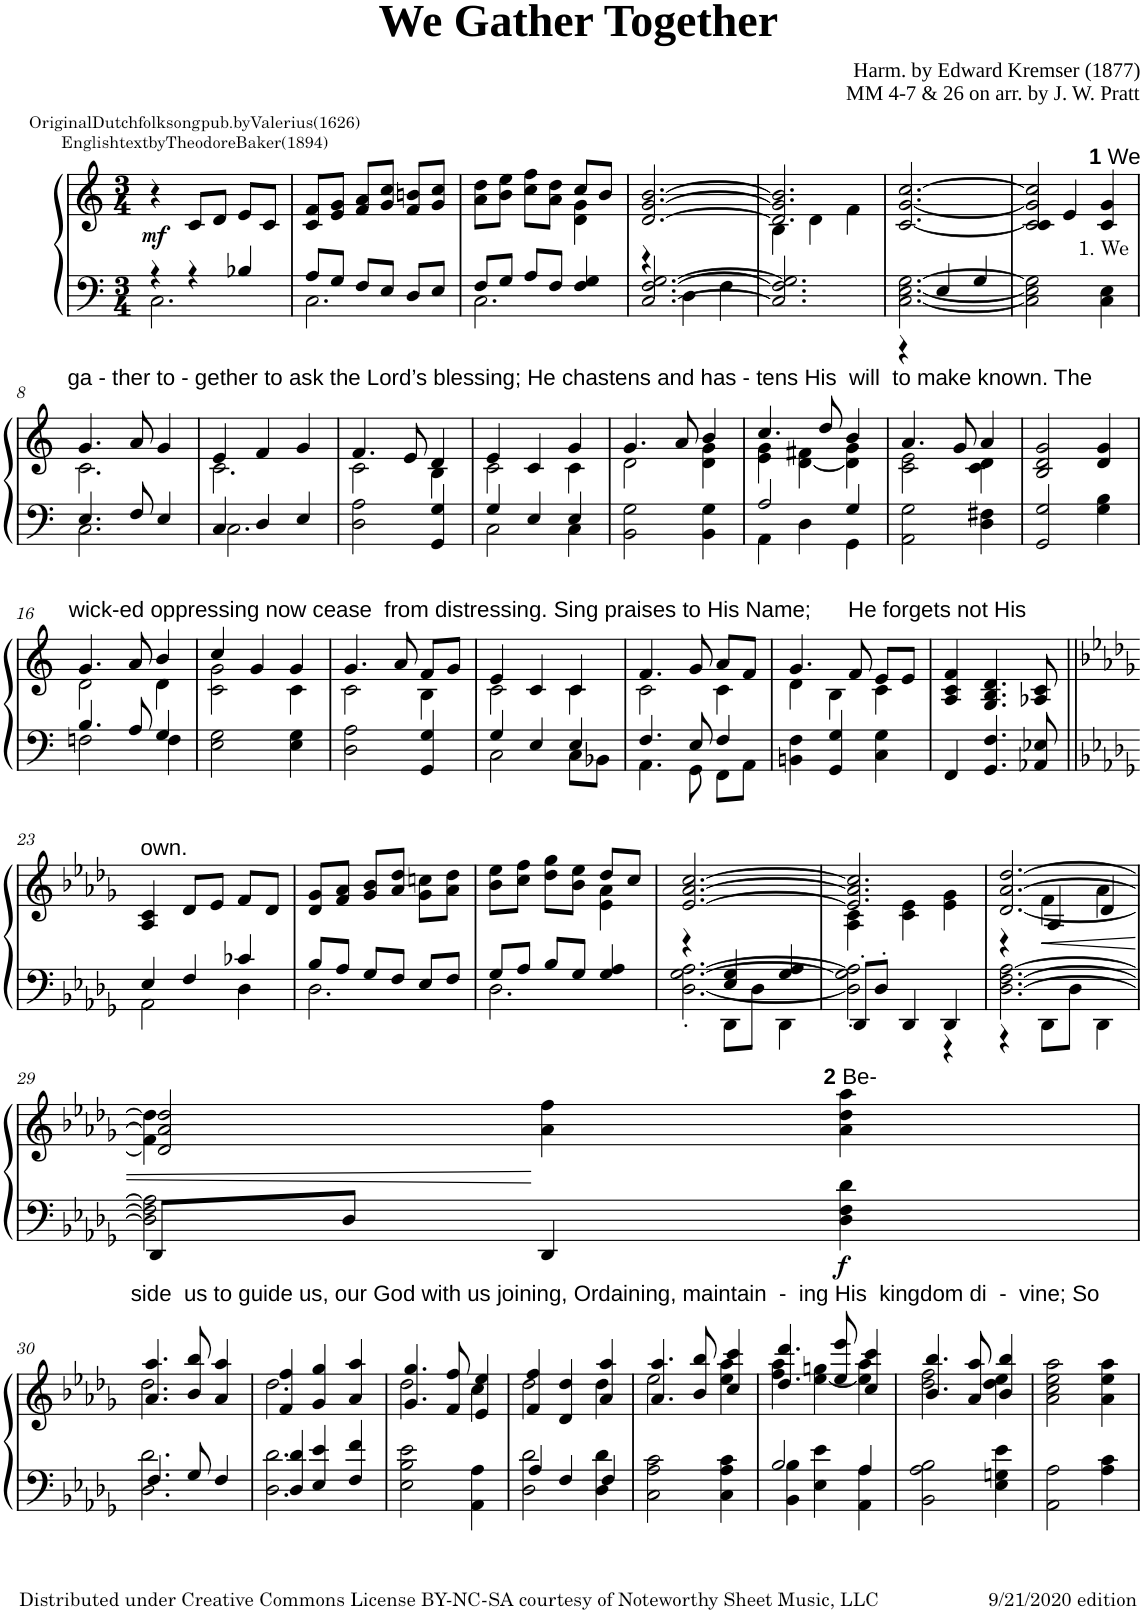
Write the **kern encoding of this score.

**kern	**kern	**text	**dynam
*part1	*part1	*part1	*part1
*staff2	*staff1	*staff1	*staff1/2
*I"Piano	*	*	*
*I'Pno	*	*	*
*clefF4	*clefG2	*	*
*k[]	*k[]	*	*
*M3/4	*M3/4	*	*
=1	=1	=1	=1
*^	*	*	*
!	!	!	!	!LO:DY:b
4r	2.C\	4r	.	mf
4r	.	8c/L	.	.
.	.	8d/J	.	.
4B-X/	.	8e/L	.	.
.	.	8c/J	.	.
=2	=2	=2	=2	=2
8A/L	2.C\	8c/ 8f/L	.	.
8G/J	.	8e/ 8g/J	.	.
8F/L	.	8f/ 8a/L	.	.
8E/J	.	8g/ 8cc/J	.	.
8D/L	.	8f/ 8bn/L	.	.
8E/J	.	8g/ 8cc/J	.	.
=3	=3	=3	=3	=3
*	*	*^	*	*
8F/L	2.C\	8a\ 8dd\L	2ryy	.	.
8G/J	.	8b\ 8ee\J	.	.	.
8A/L	.	8cc\ 8ff\L	.	.	.
8F/J	.	8a\ 8dd\J	.	.	.
4F/ 4G/	.	8cc/L	4d\ 4g\	.	.
.	.	8b/J	.	.	.
*	*	*v	*v	*	*
=4	=4	=4	=4	=4
*	*^	*	*	*
4r	[2.C/ [>2.F/ [>2.G/	4ryy	[2.d/ [2.g/ [2.b/	.	.
4D\	.	4ryy	.	.	.
4F\	.	4CC	.	.	.
=5	=5	=5	=5	=5	=5
*	*	*	*^	*	*
2.ryy	2.C/] 2.F/] 2.G/]	4ryy	2.d/] 2.g/] 2.b/]	4B\	.	.
.	.	4ryy	.	4d\	.	.
.	.	4CC	.	4f\	.	.
*	*	*	*v	*v	*	*
=6	=6	=6	=6	=6	=6
4ryy	[2.C\ [2.E\ [>2.G\	4r	[2.c/ [2.g/ [2.cc/	.	.
4E/	.	4ryy	.	.	.
4G/	.	4CC	.	.	.
=7	=7	=7	=7	=7	=7
*	*	*	*^	*	*
*	*	*	*	*^	*	*
2ryy	2C\] 2E\] 2G\]	4CC	2c/] 2g/] 2cc/]	2ryy	4c/	.	.
.	.	4CC	.	.	4e/	.	.
!	!	!	!LO:TX:a:B:t=1	!	!	!	!
!	!	!	!LO:TX:a:t=We	!	!	!	!
!	!	!	!	!	!	!LO:LY:b	!
4C\ 4E\	4ryy	4ryy	4c/ 4g/	4ryy	4ryy	1. We	.
!!LO:LB:g=z
=8	=8	=8	=8	=8	=8	=8	=8
!	!	!	!LO:TX:a:t=ga - ther to - gether to ask the Lord’s blessing; He chastens and has - tens His  will  to make known. The	!	!	!	!
*	*v	*v	*	*	*	*	*
*	*	*	*v	*v	*	*
4.E/	2.C\	4.g/	2.c\	.	.
8F/	.	8a/	.	.	.
4E/	.	4g/	.	.	.
=9	=9	=9	=9	=9	=9
4C/	2.C\	4e/	2.c\	.	.
4D/	.	4f/	.	.	.
4E/	.	4g/	.	.	.
*v	*v	*	*	*	*
=10	=10	=10	=10	=10
2D\ 2A\	4.f/	2c\	.	.
.	8e/	.	.	.
4GG/ 4G/	4d/	4B\	.	.
=11	=11	=11	=11	=11
*^	*	*	*	*
4G/	2C\	4e/	2c\	.	.
4E/	.	4c/	.	.	.
4E/	4C\	4g/	4c\	.	.
*v	*v	*	*	*	*
=12	=12	=12	=12	=12
2BB\ 2G\	4.g/	2d\	.	.
.	8a/	.	.	.
4BB\ 4G\	4b/	4d\ 4g\	.	.
=13	=13	=13	=13	=13
*^	*	*	*	*
2A/	4AA\	4.cc/	4e\ 4g\	.	.
.	4D\	.	[4d\ 4f#X\	.	.
.	.	8dd/	.	.	.
4G/	4GG\	4b/	4d\] 4g\	.	.
*v	*v	*	*	*	*
=14	=14	=14	=14	=14
2AA\ 2G\	4.a/	2c\ 2e\	.	.
.	8g/	.	.	.
4D\ 4F#X\	4a/	4c\ 4d\	.	.
*	*v	*v	*	*
=15	=15	=15	=15
2GG/ 2G/	2B/ 2d/ 2g/	.	.
4G\ 4B\	4d/ 4g/	.	.
!!LO:LB:g=z
=16	=16	=16	=16
*^	*^	*	*
!	!	!LO:TX:a:t=wick-ed oppressing now cease  from distressing. Sing praises to His Name;      He forgets not His	!	!	!
4.B/	2Fn\	4.g/	2d\	.	.
8A/	.	8a/	.	.	.
4G/	4F\	4b/	4d\	.	.
*v	*v	*	*	*	*
=17	=17	=17	=17	=17
2E\ 2G\	4cc/	2c\ 2g\	.	.
.	4g/	.	.	.
4E\ 4G\	4g/	4c\	.	.
=18	=18	=18	=18	=18
2D\ 2A\	4.g/	2c\	.	.
.	8a/	.	.	.
4GG/ 4G/	8f/L	4B\	.	.
.	8g/J	.	.	.
=19	=19	=19	=19	=19
*^	*	*	*	*
4G/	2C\	4e/	2c\	.	.
4E/	.	4c/	.	.	.
4E/	8C\L	4c/	4c\	.	.
.	8BB-X\J	.	.	.	.
=20	=20	=20	=20	=20	=20
4.F/	4.AA\	4.f/	2c\	.	.
8E/	8GG\	8g/	.	.	.
4F/	8FF\L	8a/L	4c\	.	.
.	8AA\J	8f/J	.	.	.
*v	*v	*	*	*	*
=21	=21	=21	=21	=21
4BBn\ 4F\	4.g/	4d\	.	.
4GG/ 4G/	.	4B\	.	.
.	8f/	.	.	.
4C\ 4G\	8e/L	4c\	.	.
.	8e/J	.	.	.
*	*v	*v	*	*
=22	=22	=22	=22
4FF/	4A/ 4c/ 4f/	.	.
4.GG/ 4.F/	4.G/ 4.B/ 4.d/	.	.
8AA-X/ 8E-X/	8A-X/ 8c/	.	.
!!LO:LB:g=z
=23||	=23||	=23||	=23||
*k[b-e-a-d-g-]	*k[b-e-a-d-g-]	*	*
*^	*	*	*
!	!	!LO:TX:a:t=own.	!	!
4E-/	2AA-\	4A-/ 4c/	.	.
4F/	.	8d-/L	.	.
.	.	8e-/J	.	.
4c-X/	4D-\	8f/L	.	.
.	.	8d-/J	.	.
=24	=24	=24	=24	=24
8B-/L	2.D-\	8d-/ 8g-/L	.	.
8A-/J	.	8f/ 8a-/J	.	.
8G-/L	.	8g-/ 8b-/L	.	.
8F/J	.	8a-/ 8dd-/J	.	.
8E-/L	.	8g-\ 8ccn\L	.	.
8F/J	.	8a-\ 8dd-\J	.	.
=25	=25	=25	=25	=25
*	*	*^	*	*
8G-/L	2.D-\	8b-\ 8ee-\L	2ryy	.	.
8A-/J	.	8cc\ 8ff\J	.	.	.
8B-/L	.	8dd-\ 8gg-\L	.	.	.
8G-/J	.	8b-\ 8ee-\J	.	.	.
4G-/ 4A-/	.	8dd-/L	4e-\ 4a-\	.	.
.	.	8cc/J	.	.	.
*	*	*v	*v	*	*
=26	=26	=26	=26	=26
*	*^	*	*	*
4r	[2.D-\' [>2.G-\' [>2.A-\'	4ryy	[2.e-/ [2.a-/ [2.cc/	.	.
4E-/ 4G-/	.	8DD-\L	.	.	.
.	.	8D-\J	.	.	.
4G-/ 4A-/	.	4DD-\	.	.	.
*	*v	*v	*	*	*
=27	=27	=27	=27	=27
*	*	*^	*	*
8DD-'/L	2D-\]' 2G-\]' 2A-\]'	2.e-/] 2.a-/] 2.cc/]	4A-\ 4c\	.	.
8D-'/J	.	.	.	.	.
4DD-/	.	.	4c\ 4e-\	.	.
4DD-/	4r	.	4e-\ 4g-\	.	.
=28	=28	=28	=28	=28	=28
*	*^	*	*^	*	*
4r	[>2.D-\ [>2.F\ [>2.A-\	4r	[<2.d-/ [2.a-/ [2.dd-/	4ryy	4ryy	.	.
!	!	!	!	!	!	!	!LO:HP:b
2ryy	.	8DD-\L	.	4f\	4A-/	.	<
.	.	8D-\J	.	.	.	.	.
.	.	4DD-\	.	4a-\	4d-/	.	.
*	*v	*v	*	*	*	*	*
*	*	*	*v	*v	*	*
!!LO:LB:g=z
=29	=29	=29	=29	=29	=29
8DD-/L	2D-\] 2F\] 2A-\]	2d-/] 2a-/] 2dd-/]	4f\ 4dd-\	.	.
8D-/J	.	.	.	.	.
4DD-/	.	.	4a-\ 4ff\	.	[
!	!	!LO:TX:a:B:t=2	!	!	!
!	!	!LO:TX:a:t=Be-	!	!	!
!	!	!	!	!	!LO:DY:b=2
4D-\ 4F\ 4d-\	4ryy	4a-\ 4dd-\ 4aa-\	4ryy	.	f
!!LO:LB:g=z	!!
=30	=30	=30	=30	=30	=30
!	!	!LO:TX:a:t=side  us to guide us, our God with us joining, Ordaining, maintain  -  ing His  kingdom di  -  vine; So	!	!	!
4.F/	2.D-\ 2.d-\	4.a-/ 4.aa-/	2.dd-\	.	.
8G-/	.	8b-/ 8bb-/	.	.	.
4F/	.	4a-/ 4aa-/	.	.	.
=31	=31	=31	=31	=31	=31
4D-/ 4d-/	2.D-\ 2.d-\	4f/ 4ff/	2.dd-\	.	.
4E-/ 4e-/	.	4g-/ 4gg-/	.	.	.
4F/ 4f/	.	4a-/ 4aa-/	.	.	.
*v	*v	*	*	*	*
=32	=32	=32	=32	=32
2E-\ 2B-\ 2e-\	4.g-/ 4.gg-/	2dd-\	.	.
.	8f/ 8ff/	.	.	.
4AA-\ 4A-\	4e-/ 4ee-/	4cc\	.	.
=33	=33	=33	=33	=33
*^	*	*	*	*
4A-/	2D-\ 2d-\	4f/ 4ff/	2dd-\	.	.
4F/	.	4d-/ 4dd-/	.	.	.
4F/	4D-\ 4d-\	4a-/ 4aa-/	4dd-\	.	.
*v	*v	*	*	*	*
=34	=34	=34	=34	=34
2C\ 2A-\ 2c\	4.a-/ 4.aa-/	2ee-\	.	.
.	8b-/ 8bb-/	.	.	.
4C\ 4A-\ 4c\	4cc/ 4ccc/	4ee-\ 4aa-\	.	.
=35	=35	=35	=35	=35
*^	*	*	*	*
2B-/	4BB-\ 4B-\	4.dd-/ 4.ddd-/	4ff\ 4aa-\	.	.
.	4E-\ 4e-\	.	[4ee-\ 4ggn\	.	.
.	.	8ee-/ 8eee-/	.	.	.
4A-/	4AA-\ 4A-\	4cc/ 4ccc/	4ee-\] 4aa-\	.	.
*v	*v	*	*	*	*
=36	=36	=36	=36	=36
2BB-\ 2A-\ 2B-\	4.b-/ 4.bb-/	2dd-\ 2ff\	.	.
.	8a-/ 8aa-/	.	.	.
4E-\ 4Gn\ 4e-\	4b-/ 4bb-/	4dd-\ 4ee-\	.	.
*	*v	*v	*	*
=37	=37	=37	=37
2AA-\ 2A-\	2a-\ 2cc\ 2ee-\ 2aa-\	.	.
4A-\ 4c\	4a-\ 4ee-\ 4aa-\	.	.
=	=	=	=
*-	*-	*-	*-
